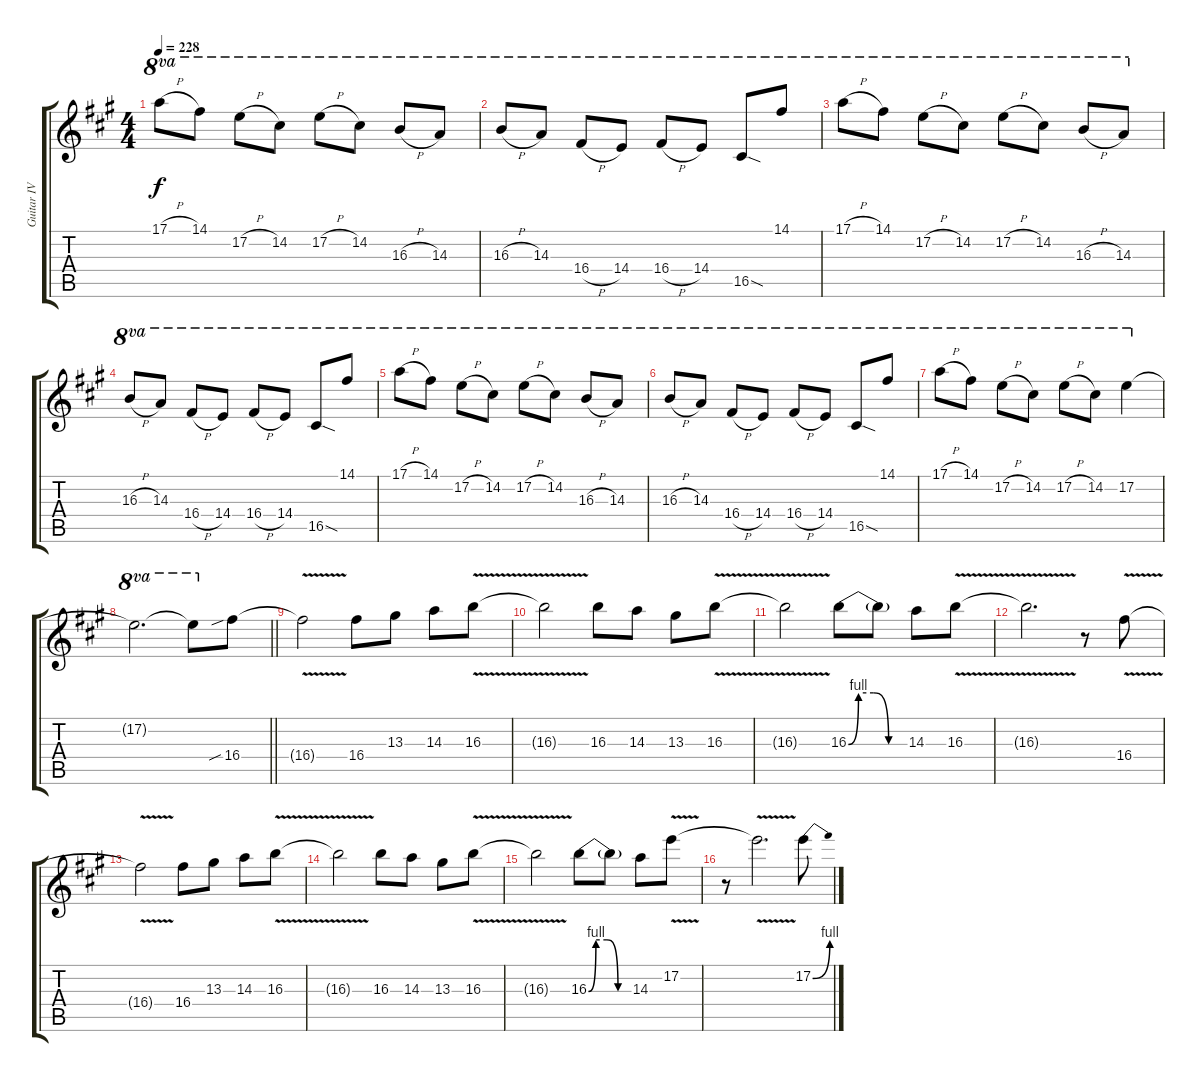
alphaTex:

\track ("Guitar IV" "Guitar IV") {mute instrument distortionguitar}
\staff {score tabs}
\tuning (E4 B3 G3 D3 A2 E2) {hide}
\ts (4 4)
\tempo 228
\clef g2
\ks a
17.1{h}.8{ot 8va dy f} 14.1.8{ot 8va} 17.2{h}.8{ot 8va} 14.2.8{ot 8va} 17.2{h}.8{ot 8va} 14.2.8{ot 8va} 16.3{h}.8{ot 8va} 14.3.8{ot 8va} |
16.3{h}.8{ot 8va} 14.3.8{ot 8va} 16.4{h}.8{ot 8va} 14.4.8{ot 8va} 16.4{h}.8{ot 8va} 14.4.8{ot 8va} 16.5{sod}.8{ot 8va} 14.1.8{ot 8va} |
17.1{h}.8{ot 8va} 14.1.8{ot 8va} 17.2{h}.8{ot 8va} 14.2.8{ot 8va} 17.2{h}.8{ot 8va} 14.2.8{ot 8va} 16.3{h}.8{ot 8va} 14.3.8{ot 8va} |
16.3{h}.8{ot 8va} 14.3.8{ot 8va} 16.4{h}.8{ot 8va} 14.4.8{ot 8va} 16.4{h}.8{ot 8va} 14.4.8{ot 8va} 16.5{sod}.8{ot 8va} 14.1.8{ot 8va} |
17.1{h}.8{ot 8va} 14.1.8{ot 8va} 17.2{h}.8{ot 8va} 14.2.8{ot 8va} 17.2{h}.8{ot 8va} 14.2.8{ot 8va} 16.3{h}.8{ot 8va} 14.3.8{ot 8va} |
16.3{h}.8{ot 8va} 14.3.8{ot 8va} 16.4{h}.8{ot 8va} 14.4.8{ot 8va} 16.4{h}.8{ot 8va} 14.4.8{ot 8va} 16.5{sod}.8{ot 8va} 14.1.8{ot 8va} |
17.1{h}.8{ot 8va} 14.1.8{ot 8va} 17.2{h}.8{ot 8va} 14.2.8{ot 8va} 17.2{h}.8{ot 8va} 14.2.8{ot 8va} 17.2.4{ot 8va} |
\barLineRight lightlight
17.2{t}.2{d ot 8va} 17.2{t}.8{ot 8va} 16.4{sib}.8 |
16.4{v t}.2 16.4.8 13.3.8 14.3.8 16.3{v}.8 |
16.3{v t}.2 16.3.8 14.3.8 13.3.8 16.3{v}.8 |
16.3{v t}.2 16.3{be (custom 0 0 10 4 25 4 40 0 60 0)}.8 16.3{t}.8 14.3.8 16.3{v}.8 |
16.3{v t}.2{d} r.8 16.4{v}.8 |
16.4{v t}.2 16.4.8 13.3.8 14.3.8 16.3{v}.8 |
16.3{v t}.2 16.3.8 14.3.8 13.3.8 16.3{v}.8 |
16.3{v t}.2 16.3{be (custom 0 0 10 4 25 4 40 0 60 0)}.8 16.3{t}.8 14.3.8 17.2{v}.8 |
r.8 17.2{v t}.2{d} 17.2{be (bend 0 0 60 4)}.8
